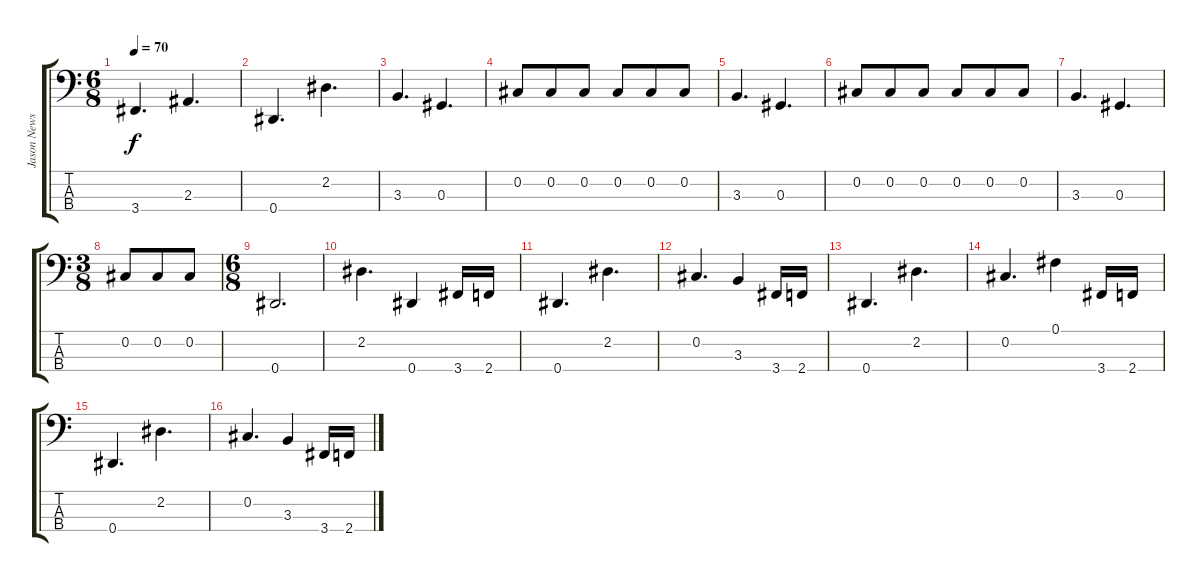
\track ("Jason Newsted" "Jason News") {instrument electricbasspick}
\staff {score tabs}
\tuning (Gb2 Db2 Ab1 Eb1) {hide}
\ts (6 8)
\tempo 70
\clef f4
\ks c
3.4.4{d dy f} 2.3.4{d} |
0.4.4{d} 2.2.4{d} |
3.3.4{d} 0.3.4{d} |
0.2.8 0.2.8 0.2.8 0.2.8 0.2.8 0.2.8 |
3.3.4{d} 0.3.4{d} |
0.2.8 0.2.8 0.2.8 0.2.8 0.2.8 0.2.8 |
3.3.4{d} 0.3.4{d} |
\ts (3 8)
0.2.8 0.2.8 0.2.8 |
\ts (6 8)
0.4.2{d} |
2.2.4{d} 0.4.4 3.4.16 2.4.16 |
0.4.4{d} 2.2.4{d} |
0.2.4{d} 3.3.4 3.4.16 2.4.16 |
0.4.4{d} 2.2.4{d} |
0.2.4{d} 0.1.4 3.4.16 2.4.16 |
0.4.4{d} 2.2.4{d} |
0.2.4{d} 3.3.4 3.4.16 2.4.16
